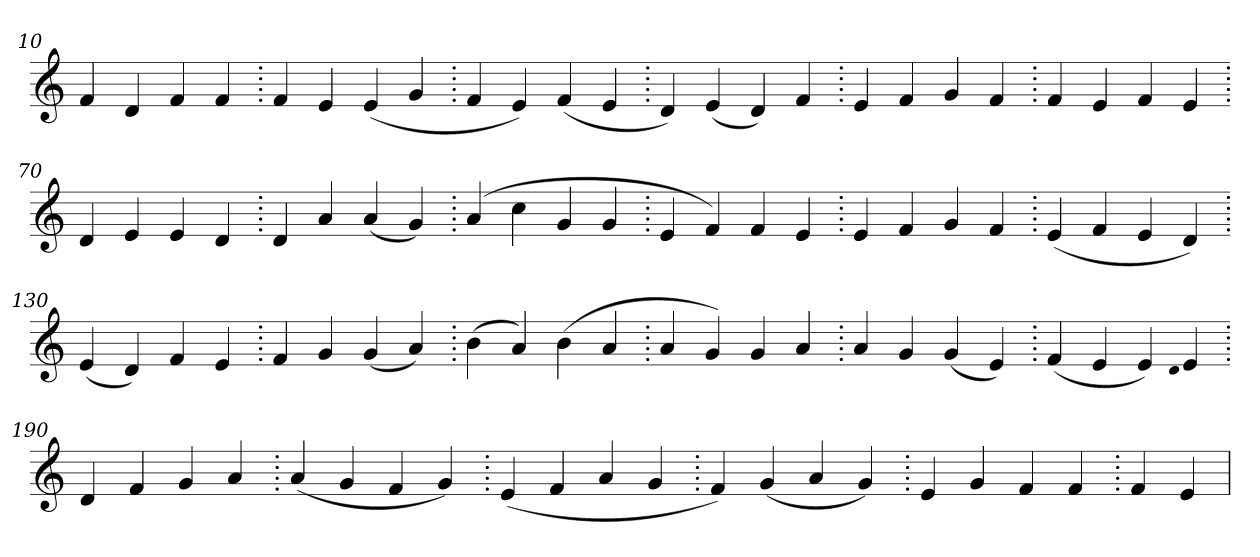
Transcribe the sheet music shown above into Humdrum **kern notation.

**kern
*part1
*staff1
*clefG2
=10.
4f
4d
4f
4f
=20.
4f
4e
(>4e
4g
=30.
4f
4e)
(>4f
4e
=40.
4d)
(>4e
4d)
4f
=50.
4e
4f
4g
4f
=60.
4f
4e
4f
4e
=70.
4d
4e
4e
4d
=80.
4d
4a
(>4a
4g)
=90.
(>4a
4cc
4g
4g
=100.
4e
4f)
4f
4e
=110.
4e
4f
4g
4f
=120.
(>4e
4f
4e
4d)
=130.
(>4e
4d)
4f
4e
=140.
4f
4g
(>4g
4a)
=150.
(>4b
4a)
(>4b
4a
=160.
4a
4g)
4g
4a
=170.
4a
4g
(>4g
4e)
=180.
(>4f
4e
4e)
qqd
4e
=190.
4d
4f
4g
4a
=200.
(>4a
4g
4f
4g)
=210.
(>4e
4f
4a
4g
=220.
4f)
(>4g
4a
4g)
=230.
4e
4g
4f
4f
=240.
4f
4e
=
*-
